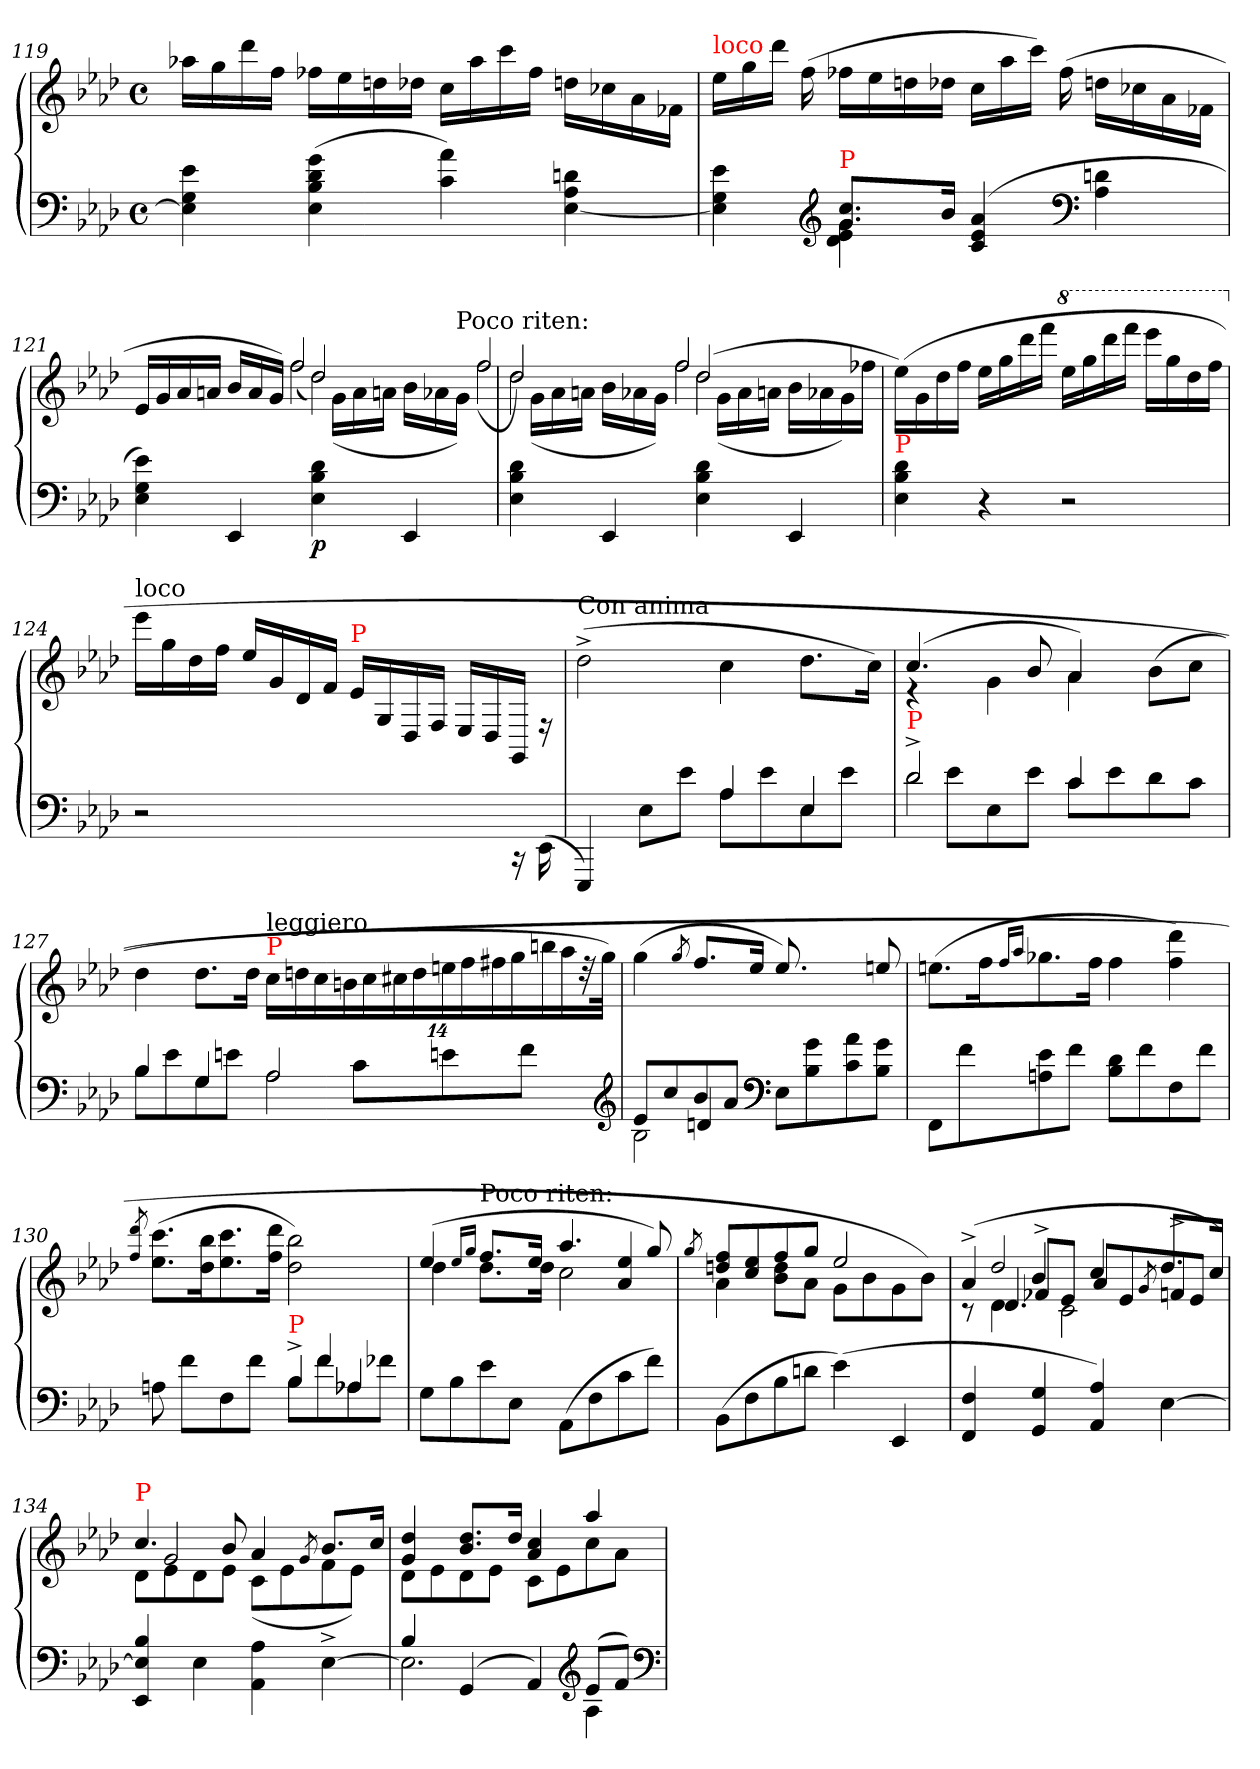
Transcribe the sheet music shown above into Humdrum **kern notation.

**kern	**kern	**dynam
*part1	*part1	*part1
*staff2	*staff1	*staff1/2
*clefF4	*clefG2	*
*k[b-e-a-d-]	*k[b-e-a-d-]	*
*f:	*f:	*
*M4/4	*M4/4	*
*met(c)	*met(c)	*
=119	=119	=119
4e- 4G 4E-]	16aa-XLL	.
.	16gg	.
.	16ddd-	.
.	16ffJJ	.
(>4g 4d- 4B- 4E-	16ff-XLL	.
.	16ee-	.
.	16ddn	.
.	16dd-XJJ	.
4a- 4c)	16ccLL	.
.	16aa-	.
.	16ccc	.
.	16ff-JJ	.
4dn 4A- [4E-	16ddn\LL	.
.	16cc-X\	.
.	16a-\	.
.	16f-\JJ	.
=120	=120	=120
*^	*	*
!	!	!LO:TX:a:color=red:t=loco	!
4ryy	4e- 4G 4E-]	16ee-LL	.
.	.	16gg	.
.	.	16ddd-JJ	.
.	.	(>16ff	.
*clefG2	*	*	*
!LO:TX:a:color=red:t=P	!	!	!
(>8.cc 8.gL	4g 4e- 4d-)	16ff-XLL	.
.	.	16ee-	.
.	.	16ddn	.
16b-Jk)	.	16dd-XJJ	.
(<4a- 4e- 4c	4ryy	16ccLL	.
.	.	16aa-	.
.	.	16cccJJ)	.
.	.	(>16ff-	.
*clefF4	*	*	*
4ryy	(>4dn 4A-	16ddn\LL	.
.	.	16cc-X\	.
.	.	16a-\	.
.	.	16f-\JJ	.
*v	*v	*	*
=121	=121	=121
*	*^	*
*	*	*^	*
4e-\ 4G\ 4E-\)	16e-LL	4ryy	2ryy	.
.	16g	.	.	.
.	16a-	.	.	.
.	16anJJ	.	.	.
4EE-	8.ryy	16b-LL	.	.
.	.	16a	.	.
.	.	16gJJ)	.	.
!	!	!LO:N:vis=2	!	!
.	2ff	(>16ff	.	.
!	!	!LO:N:vis=2	!	!LO:DY:b=2
4d- 4B- 4E-	.	16dd-)	2dd-/	p
.	.	(>16gLL	.	.
.	.	16a	.	.
.	.	16anJJ	.	.
4EE-	.	16b-LL	.	.
.	.	16a-X	.	.
!	!	!LO:TX:a:t=Poco riten&colon;	!	!
.	.	16gJJ)	.	.
!	!LO:N:vis=2	!LO:N:vis=2	!	!
.	16ff	(>16ff	.	.
=122	=122	=122	=122	=122
!	!	!LO:N:vis=2	!	!
4d- 4B- 4E-	2dd-)	16dd-	4ryy	.
.	.	(>16gLL	.	.
.	.	16a-	.	.
.	.	16anJJ	.	.
4EE-	.	16b-LL	8.ryy	.
.	.	16a-X	.	.
.	.	16gJJ)	.	.
!	!	!LO:N:vis=2	!	!
.	.	16ff	2ff/)	.
!	!	!LO:N:vis=2	!	!
4d- 4B- 4E-	(>2dd-	16dd-	.	.
.	.	(>16gLL	.	.
.	.	16a-	.	.
.	.	16anJJ	.	.
4EE-	.	16b-LL	.	.
.	.	16a-X	.	.
.	.	16g)	.	.
.	.	(>16ff-XJJ	16ryy	.
=123	=123	=123	=123	=123
!	!LO:TX:a:color=red:t=P	!	!	!
!LO:TX:a:color=red:t=P	!	!	!	!
*	*v	*v	*v	*
4d- 4B- 4E-	(>16ee-LL)	.
.	16g	.
.	16dd-	.
.	16ffJJ	.
4r	16ee-LL	.
.	16gg	.
.	16ddd-	.
.	16fffJJ	.
*	*8va	*
2r	16eee-LL	.
.	16ggg	.
.	16dddd-	.
.	16ffffJJ	.
.	16eeee-LL	.
.	16ggg	.
.	16ddd-	.
.	16fffJJ	.
=124	=124	=124
*	*X8va	*
!	!LO:TX:a:t=loco	!
2r	16eee-LL	.
.	16gg	.
.	16dd-	.
.	16ffJJ	.
.	16ee-LL	.
.	16g	.
.	16d-	.
.	16fJJ	.
!	!LO:TX:a:color=red:t=P	!
4ryy	16e-\LL	.
.	16G/	.
.	16D-/	.
.	16F/JJ	.
8ryy	16E-/LL	.
.	16D-/	.
16rCC	16GG/JJ	.
(<16EE-\	16rF	.
=125	=125	=125
*^	*	*
!	!	!LO:TX:a:t=Con anima	!
4EEE-)	4ryy	(>2dd-^<	.
4ryy	8E-L	.	.
.	8e-J	.	.
4A-	8A-L	4cc	.
.	8e-	.	.
4E-	8E-	8.dd-L	.
.	8e-J	.	.
.	.	16ccJk)	.
=126	=126	=126	=126
!LO:TX:a:color=red:t=P	!	!	!
!	!LO:N:vis=2	!	!
*	*	*^	*
2d-^>	8d-	(>4.cc	4re	.
.	8e-L	.	.	.
.	8E-	.	4g	.
.	8e-J	8b-	.	.
4c	8cL	4a-)	4a-	.
.	8e-	.	.	.
4ryy	8d-	4ryy	(>8b-L	.
.	8cJ	.	8ccJ	.
*	*	*v	*v	*
=127	=127	=127	=127
4B-	8B-L	4dd-	.
.	8e-	.	.
4G	8G	8.dd-L	.
.	8enJ	.	.
.	.	16dd-Jk	.
!	!LO:N:vis=2	!	!
*	*	*Xbrackettup	*
!	!	!LO:TX:a:color=red:t=P	!
!	!	!LO:TX:a:t=leggiero	!
2A-	8A-	28ccLL	.
.	.	28ddn	.
.	.	28cc	.
.	.	28bn	.
.	8cL	.	.
.	.	28cc	.
.	.	28cc#X	.
.	.	28dd	.
.	8en	28een	.
.	.	28ff	.
.	.	28ff#X	.
.	.	28gg	.
.	8fJ	.	.
.	.	28bb	.
.	.	28aa-	.
.	.	56rdd	.
.	.	56ggJJk)	.
*v	*v	*	*
*clefG2	*	*
=128	=128	=128
*^	*	*
*	*^	*	*
8e-L	2B-	4ryy	(>4gg	.
8cc	.	.	.	.
.	.	.	8qgg/	.
8b-	.	4dn	8.ff/L	.
8a-J	.	.	.	.
.	.	.	16ee-/Jk	.
*clefF4	*	*	*	*
8E-L	2ryy	2ryy	8.ee-/)	.
8g\ 8B-\	.	.	.	.
.	.	.	8.ryy	.
8a-\ 8c\	.	.	.	.
8g\ 8B-\J	.	.	8een/	.
*v	*v	*v	*	*
=129	=129	=129
8FFL	(>8.eenL	.
8f	.	.
.	16ffk	.
.	16qqff/LL	.
.	16qqaa-/JJ	.
8e- 8An	8.gg-X	.
8fJ	.	.
.	16ffJk	.
8d- 8B-L	4ff	.
8f	.	.
8F	4ddd- 4ff)	.
8fJ	.	.
=130	=130	=130
.	8qddd-/ 8qff/	.
*^	*	*
!	!LO:N:vis=2	!	!
*	*^	*	*
2ryy	8An	2ryy	(>8.ccc 8.ee-L	.
.	8fL	.	.	.
.	.	.	16bb- 16dd-k	.
.	8F	.	8.ccc 8.ee-	.
.	8fJ	.	.	.
.	.	.	16ddd- 16ffJk	.
!LO:TX:a:color=red:t=P	!	!	!	!
4B-^>	8B-L	8ryy	2bb- 2dd-)	.
.	8f	4f/	.	.
4A-X	8A-X	.	.	.
.	8f-XJ	8ryy	.	.
*v	*v	*v	*	*
=131	=131	=131
*	*^	*
*	*	*^	*
8GL	(>4ee-	4dd-	2ryy	.
8B-	.	.	.	.
.	16qqee-/LL	.	.	.
.	16qqgg/JJ	.	.	.
!	!LO:TX:a:t=Poco riten&colon;	!	!	!
8e-	8.ffL	8.dd-L	.	.
8E-J	.	.	.	.
.	16ee-Jk	16dd-Jk	.	.
(>8AA-L	4.aa-	2cc	4ryy	.
8F	.	.	.	.
8c	.	.	4ee- 4a-	.
8fJ)	8gg)	.	.	.
*	*v	*v	*v	*
=132	=132	=132
.	(>8qgg/	.
*	*^	*
(>8BB-L	8ff 8ddnL	4a-	.
8F	8ee- 8cc	.	.
8B-	8ff	8dd 8b-L	.
8dnJ	8ggJ	8a-J	.
(<4e-)	2ee-	8gL	.
.	.	8b-	.
4EE-	.	8g	.
.	.	8b-J)	.
=133	=133	=133	=133
*	*^	*^	*
*	*	*	*^	*	*
4F 4FF	(>4a-^>	8rc	8ryy	8ryy	4ryy	.
.	.	4d-	4.d-/	2dd-/	.	.
4G 4GG	4b-	.	.	.	8f-X^<L	.
.	.	2c	.	.	8e-J	.
4A-/ 4AA-/)	4cc	.	2ryy	.	8a-L	.
.	.	.	.	4.ryy	8e-	.
.	8qg	.	.	.	.	.
[4E-	8.dd-L	.	.	.	8fn^<	.
.	.	8ryy	.	.	8e-J	.
.	16ccJk)	.	.	.	.	.
*	*	*	*v	*v	*v	*
=134	=134	=134	=134	=134
!	!LO:TX:a:color=red:t=P	!	!	!
4B- 4E-] 4EE-	4.cc	8d-L	8ryy	.
.	.	8e-	2g/	.
4E-	.	8d-	.	.
.	8b-	8e-J	.	.
4A- 4AA-	4a-	(<8cL	.	.
.	.	8e-	8ryy	.
.	8qg/	.	.	.
[4E-^<	8.b-L	8f	4ryy	.
.	.	8e-J)	.	.
.	16ccJk	.	.	.
*	*	*v	*v	*
=135	=135	=135	=135
*^	*	*	*
4B-	2.E-]	4dd- 4g	8d-L	.
.	.	.	8e-	.
(<4GG	.	8.dd- 8.b-L	8d-	.
.	.	.	8e-J	.
.	.	16dd-Jk	.	.
4AA-)	.	4cc 4a-	8cL	.
.	.	.	8e-	.
*clefG2	*	*	*	*
(<8e-L	4A-	4aa-	8cc	.
8fJ)	.	.	8a-J	.
*v	*v	*	*	*
*	*v	*v	*
*clefF4	*	*
=	=	=
*-	*-	*-
